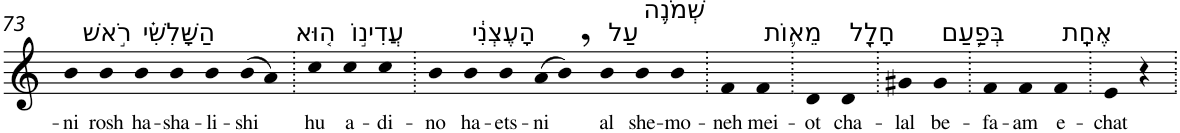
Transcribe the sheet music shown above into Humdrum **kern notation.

**kern	**text
*part1	*part1
*staff1	*staff1
*I"Piano	*
*I'Pno	*
!!LO:PB:g=z
*clefG2	*
*k[]	*
=73	=73
!	!LO:LY:b
4b	-ni
!LO:TX:a:t=רֹ֣אשׁ	!
!	!LO:LY:b
4b	rosh
!LO:TX:a:t=הַשָּׁלִשִׁ֗י	!
!	!LO:LY:b
4b	ha-
!	!LO:LY:b
4b	-sha-
!	!LO:LY:b
4b	-li-
!	!LO:LY:b
(>8b	-shi
8a)	.
=74.	=74.
!LO:TX:a:t=ה֚וּא	!
!	!LO:LY:b
4cc	hu
!LO:TX:a:t=עֲדִינ֣וֹ	!
!	!LO:LY:b
4cc	a-
!	!LO:LY:b
4cc	-di-
=75.	=75.
!	!LO:LY:b
4b	-no
!LO:TX:a:t=הָעֶצְנִ֔י	!
!	!LO:LY:b
4b	ha-
!	!LO:LY:b
4b	-ets-
!	!LO:LY:b
(>8a	-ni
8b,)	.
!LO:TX:a:t=עַל	!
!	!LO:LY:b
4b	al
!LO:TX:a:t=שְׁמֹנֶ֥ה	!
!	!LO:LY:b
4b	she-
!	!LO:LY:b
4b	-mo-
=76.	=76.
!	!LO:LY:b
4f	-neh
!LO:TX:a:t=מֵא֛וֹת	!
!	!LO:LY:b
4f	mei-
=77.	=77.
!	!LO:LY:b
4d	-ot
!LO:TX:a:t=חָלָ֖ל	!
!	!LO:LY:b
4d	cha-
=78.	=78.
!	!LO:LY:b
4g#X	-lal
!LO:TX:a:t=בְּפַ֥עַם	!
!	!LO:LY:b
4g#	be-
=79.	=79.
!	!LO:LY:b
4f	-fa-
!	!LO:LY:b
4f	-am
!LO:TX:a:t=אֶחָֽת	!
!	!LO:LY:b
4f	e-
=80.	=80.
!	!LO:LY:b
4e	-chat
4r	.
=.	=.
*-	*-
